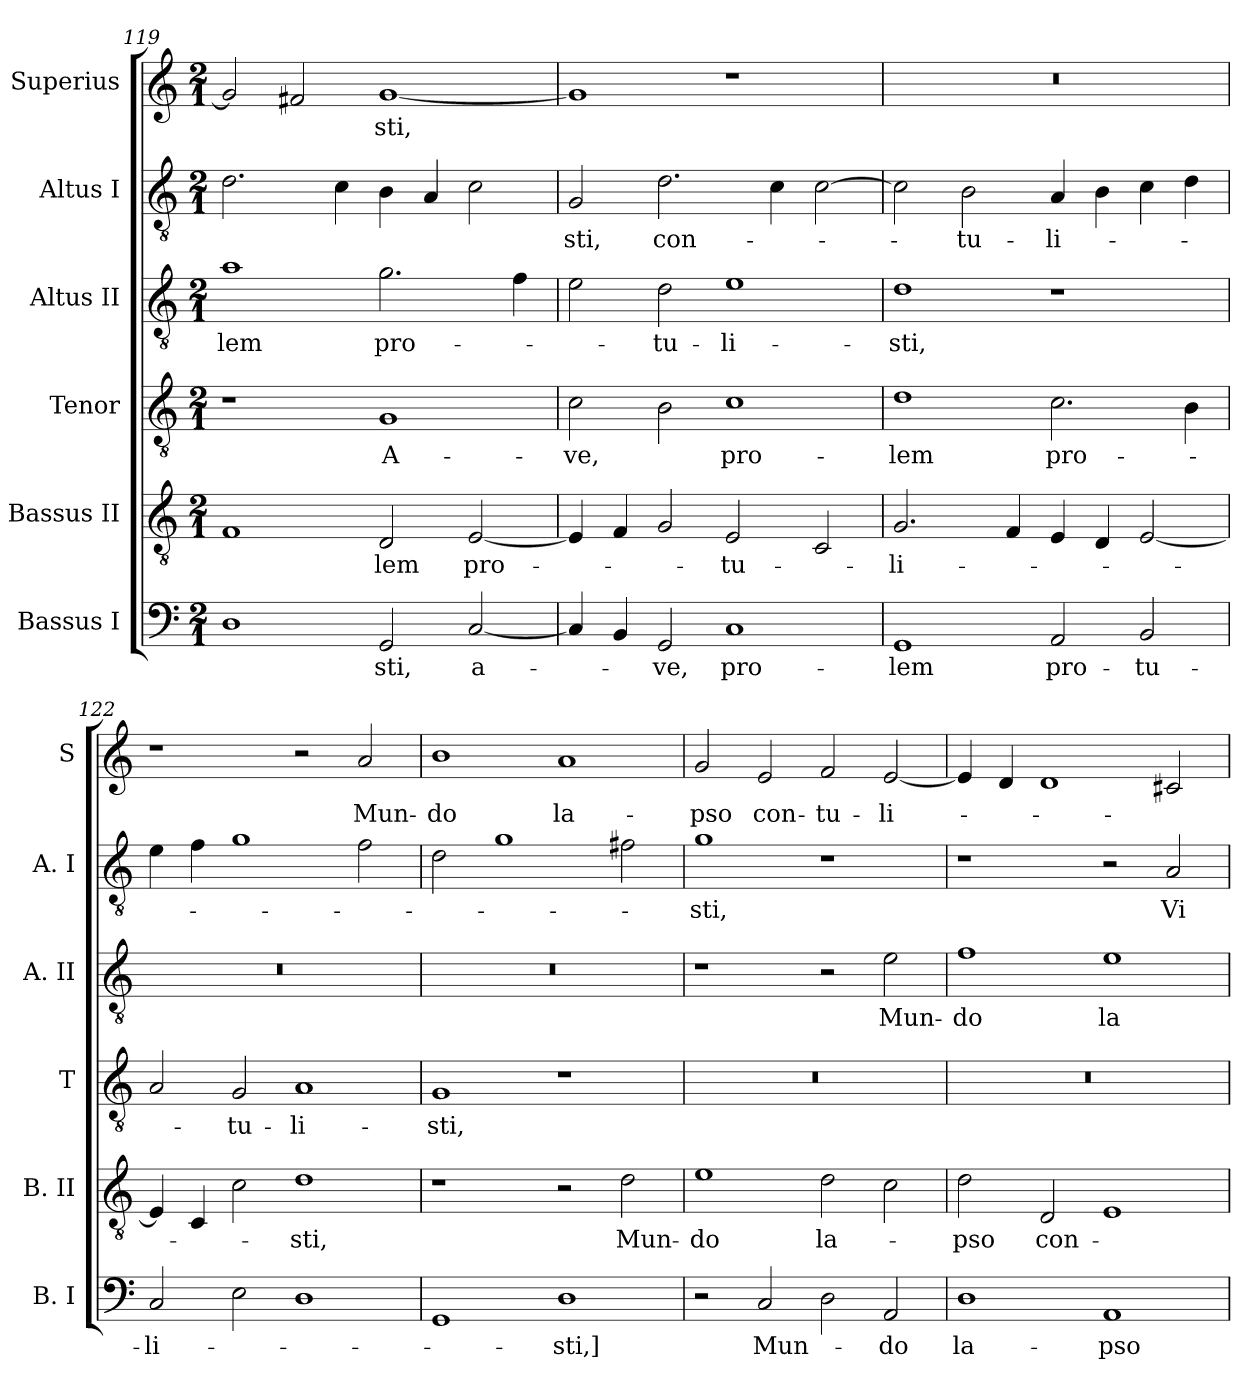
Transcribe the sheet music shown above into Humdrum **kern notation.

**kern	**text	**kern	**text	**kern	**text	**kern	**text	**kern	**text	**kern	**text
*part6	*part6	*part5	*part5	*part4	*part4	*part3	*part3	*part2	*part2	*part1	*part1
*staff6	*staff6	*staff5	*staff5	*staff4	*staff4	*staff3	*staff3	*staff2	*staff2	*staff1	*staff1
*I"Bassus I	*	*I"Bassus II	*	*I"Tenor	*	*I"Altus II	*	*I"Altus I	*	*I"Superius	*
*I'B. I	*	*I'B. II	*	*I'T	*	*I'A. II	*	*I'A. I	*	*I'S	*
*clefF4	*	*clefGv2	*	*clefGv2	*	*clefGv2	*	*clefGv2	*	*clefG2	*
*k[]	*	*k[]	*	*k[]	*	*k[]	*	*k[]	*	*k[]	*
*C:	*	*C:	*	*C:	*	*C:	*	*C:	*	*C:	*
*M2/1	*	*M2/1	*	*M2/1	*	*M2/1	*	*M2/1	*	*M2/1	*
=119	=119	=119	=119	=119	=119	=119	=119	=119	=119	=119	=119
1D	.	1F	.	1r	.	1a	-lem	2.d	.	2g]	.
.	.	.	.	.	.	.	.	.	.	2f#X	.
.	.	.	.	.	.	.	.	4c	.	.	.
2GG	-sti,	2D	-lem	1G	A-	2.g	pro-	4B	.	[1g	-sti,
.	.	.	.	.	.	.	.	4A	.	.	.
[2C	a-	[2E	pro-	.	.	.	.	2c	.	.	.
.	.	.	.	.	.	4f	.	.	.	.	.
=120	=120	=120	=120	=120	=120	=120	=120	=120	=120	=120	=120
4C]	.	4E]	.	2c	-ve,	2e	.	2G	-sti,	1g]	.
4BB	.	4F	.	.	.	.	.	.	.	.	.
2GG	-ve,	2G	.	2B	.	2d	-tu-	2.d	con-	.	.
1C	pro-	2E	-tu-	1c	pro-	1e	-li-	.	.	1r	.
.	.	.	.	.	.	.	.	4c	.	.	.
.	.	2C	.	.	.	.	.	[2c	.	.	.
=121	=121	=121	=121	=121	=121	=121	=121	=121	=121	=121	=121
1GG	-lem	2.G	-li-	1d	-lem	1d	-sti,	2c]	.	0r	.
.	.	.	.	.	.	.	.	2B	-tu-	.	.
.	.	4F	.	.	.	.	.	.	.	.	.
2AA	pro-	4E	.	2.c	pro-	1r	.	4A	-li-	.	.
.	.	4D	.	.	.	.	.	4B	.	.	.
2BB	-tu-	[2E	.	.	.	.	.	4c	.	.	.
.	.	.	.	4B	.	.	.	4d	.	.	.
=122	=122	=122	=122	=122	=122	=122	=122	=122	=122	=122	=122
2C	-li-	4E]	.	2A	.	0r	.	4e	.	1r	.
.	.	4C	.	.	.	.	.	4f	.	.	.
2E	.	2c	.	2G	-tu-	.	.	1g	.	.	.
1D	.	1d	-sti,	1A	-li-	.	.	.	.	2r	.
.	.	.	.	.	.	.	.	2f	.	2a	Mun-
=123	=123	=123	=123	=123	=123	=123	=123	=123	=123	=123	=123
1GG	.	1r	.	1G	-sti,	0r	.	2d	.	1b	-do
.	.	.	.	.	.	.	.	1g	.	.	.
1D	-sti,]	2r	.	1r	.	.	.	.	.	1a	la-
.	.	2d	Mun-	.	.	.	.	2f#X	.	.	.
=124	=124	=124	=124	=124	=124	=124	=124	=124	=124	=124	=124
2r	.	1e	-do	0r	.	1r	.	1g	-sti,	2g	-pso
2C	Mun-	.	.	.	.	.	.	.	.	2e	con-
2D	.	2d	la-	.	.	2r	.	1r	.	2f	-tu-
2AA	-do	2c	.	.	.	2e	Mun-	.	.	[2e	-li-
=125	=125	=125	=125	=125	=125	=125	=125	=125	=125	=125	=125
1D	la-	2d	-pso	0r	.	1f	-do	1r	.	4e]	.
.	.	.	.	.	.	.	.	.	.	4d	.
.	.	2D	con-	.	.	.	.	.	.	1d	.
1AA	-pso	1E	.	.	.	1e	la-	2r	.	.	.
.	.	.	.	.	.	.	.	2A	Vi-	2c#X	.
=	=	=	=	=	=	=	=	=	=	=	=
*-	*-	*-	*-	*-	*-	*-	*-	*-	*-	*-	*-
